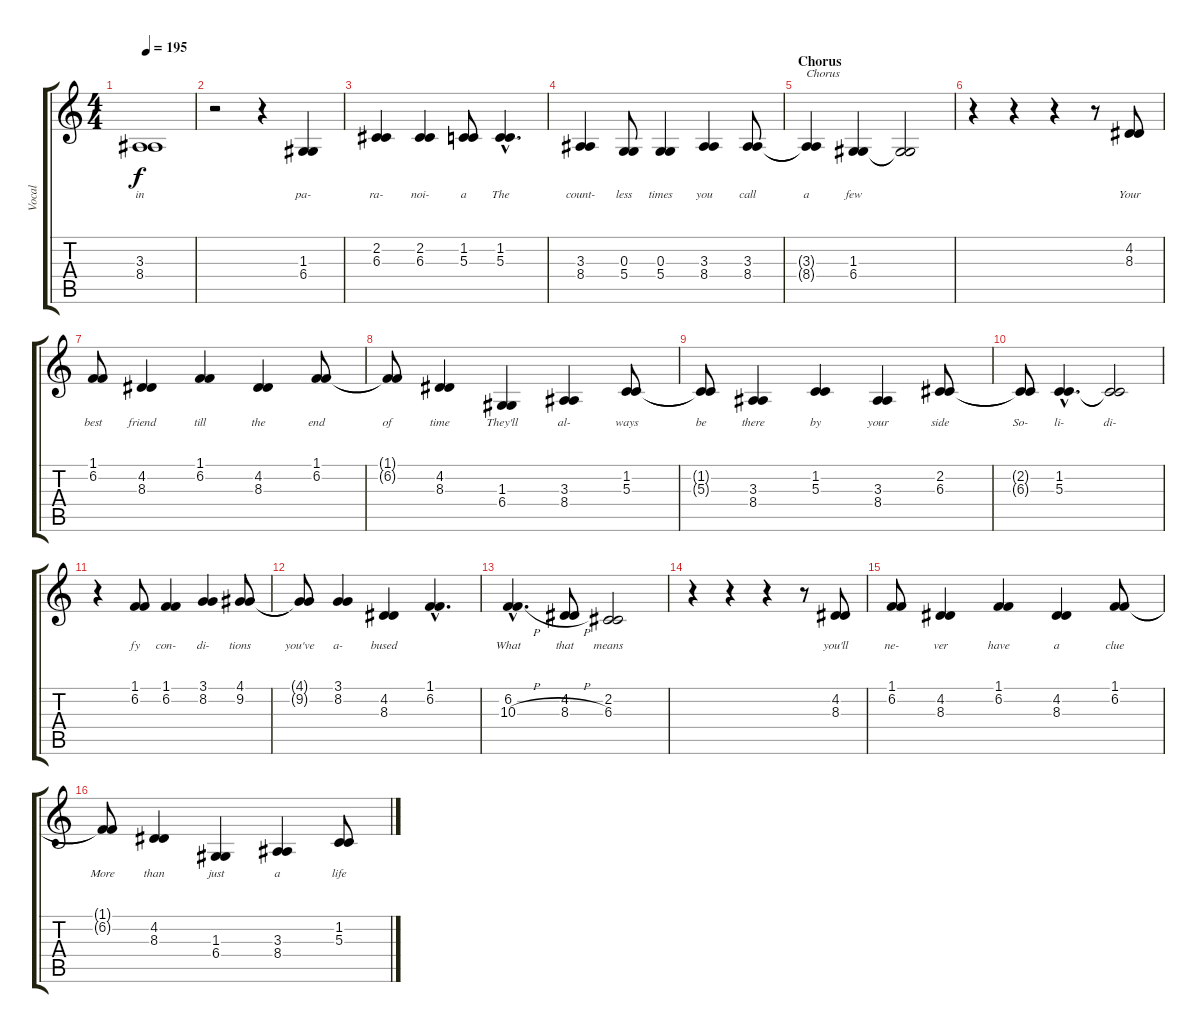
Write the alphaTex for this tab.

\track ("Vocal" "Vocal") {instrument oboe}
\staff {score tabs}
\tuning (E4 B3 G3 D3 A2 E2) {hide}
\ts (4 4)
\tempo 195
\clef g2
\ks c
(3.3 8.4).1{lyrics (0 "in") lyrics (1 "") lyrics (2 "") lyrics (3 "") lyrics (4 "") dy f} |
r.2 r.4 (1.3 6.4).4{lyrics (0 "pa-") lyrics (1 "") lyrics (2 "") lyrics (3 "") lyrics (4 "")} |
(2.2 6.3).4{lyrics (0 "ra-") lyrics (1 "") lyrics (2 "") lyrics (3 "") lyrics (4 "")} (2.2 6.3).4{lyrics (0 "noi-") lyrics (1 "") lyrics (2 "") lyrics (3 "") lyrics (4 "")} (1.2 5.3).8{lyrics (0 "a") lyrics (1 "") lyrics (2 "") lyrics (3 "") lyrics (4 "")} (1.2{hac} 5.3{hac}).4{d lyrics (0 "The") lyrics (1 "") lyrics (2 "") lyrics (3 "") lyrics (4 "")} |
(3.3 8.4).4{lyrics (0 "count-") lyrics (1 "") lyrics (2 "") lyrics (3 "") lyrics (4 "")} (0.3 5.4).8{lyrics (0 "less") lyrics (1 "") lyrics (2 "") lyrics (3 "") lyrics (4 "")} (0.3 5.4).4{lyrics (0 "times") lyrics (1 "") lyrics (2 "") lyrics (3 "") lyrics (4 "")} (3.3 8.4).4{lyrics (0 "you") lyrics (1 "") lyrics (2 "") lyrics (3 "") lyrics (4 "")} (3.3 8.4).8{lyrics (0 "call") lyrics (1 "") lyrics (2 "") lyrics (3 "") lyrics (4 "")} |
\section ("" "Chorus")
(3.3{t} 8.4{t}).4{txt "Chorus" lyrics (0 "a") lyrics (1 "") lyrics (2 "") lyrics (3 "") lyrics (4 "")} (1.3 6.4).4{lyrics (0 "few") lyrics (1 "") lyrics (2 "") lyrics (3 "") lyrics (4 "")} (1.3{t} 6.4{t}).2{lyrics (0 "") lyrics (1 "") lyrics (2 "") lyrics (3 "") lyrics (4 "")} |
r.4 r.4 r.4 r.8 (4.2 8.3).8{lyrics (0 "Your") lyrics (1 "") lyrics (2 "") lyrics (3 "") lyrics (4 "")} |
(1.1 6.2).8{lyrics (0 "best") lyrics (1 "") lyrics (2 "") lyrics (3 "") lyrics (4 "")} (4.2 8.3).4{lyrics (0 "friend") lyrics (1 "") lyrics (2 "") lyrics (3 "") lyrics (4 "")} (1.1 6.2).4{lyrics (0 "till") lyrics (1 "") lyrics (2 "") lyrics (3 "") lyrics (4 "")} (4.2 8.3).4{lyrics (0 "the") lyrics (1 "") lyrics (2 "") lyrics (3 "") lyrics (4 "")} (1.1 6.2).8{lyrics (0 "end") lyrics (1 "") lyrics (2 "") lyrics (3 "") lyrics (4 "")} |
(1.1{t} 6.2{t}).8{lyrics (0 "of") lyrics (1 "") lyrics (2 "") lyrics (3 "") lyrics (4 "")} (4.2 8.3).4{lyrics (0 "time") lyrics (1 "") lyrics (2 "") lyrics (3 "") lyrics (4 "")} (1.3 6.4).4{lyrics (0 "They'll") lyrics (1 "") lyrics (2 "") lyrics (3 "") lyrics (4 "")} (3.3 8.4).4{lyrics (0 "al-") lyrics (1 "") lyrics (2 "") lyrics (3 "") lyrics (4 "")} (1.2 5.3).8{lyrics (0 "ways") lyrics (1 "") lyrics (2 "") lyrics (3 "") lyrics (4 "")} |
(1.2{t} 5.3{t}).8{lyrics (0 "be") lyrics (1 "") lyrics (2 "") lyrics (3 "") lyrics (4 "")} (3.3 8.4).4{lyrics (0 "there") lyrics (1 "") lyrics (2 "") lyrics (3 "") lyrics (4 "")} (1.2 5.3).4{lyrics (0 "by") lyrics (1 "") lyrics (2 "") lyrics (3 "") lyrics (4 "")} (3.3 8.4).4{lyrics (0 "your") lyrics (1 "") lyrics (2 "") lyrics (3 "") lyrics (4 "")} (2.2 6.3).8{lyrics (0 "side") lyrics (1 "") lyrics (2 "") lyrics (3 "") lyrics (4 "")} |
(2.2{t} 6.3{t}).8{lyrics (0 "So-") lyrics (1 "") lyrics (2 "") lyrics (3 "") lyrics (4 "")} (1.2{hac} 5.3{hac}).4{d lyrics (0 "li-") lyrics (1 "") lyrics (2 "") lyrics (3 "") lyrics (4 "")} (1.2{t} 5.3{t}).2{lyrics (0 "di-") lyrics (1 "") lyrics (2 "") lyrics (3 "") lyrics (4 "")} |
r.4 (1.1 6.2).8{lyrics (0 "fy") lyrics (1 "") lyrics (2 "") lyrics (3 "") lyrics (4 "")} (1.1 6.2).4{lyrics (0 "con-") lyrics (1 "") lyrics (2 "") lyrics (3 "") lyrics (4 "")} (3.1 8.2).4{lyrics (0 "di-") lyrics (1 "") lyrics (2 "") lyrics (3 "") lyrics (4 "")} (4.1 9.2).8{lyrics (0 "tions") lyrics (1 "") lyrics (2 "") lyrics (3 "") lyrics (4 "")} |
(4.1{t} 9.2{t}).8{lyrics (0 "you've") lyrics (1 "") lyrics (2 "") lyrics (3 "") lyrics (4 "")} (3.1 8.2).4{lyrics (0 "a-") lyrics (1 "") lyrics (2 "") lyrics (3 "") lyrics (4 "")} (4.2 8.3).4{lyrics (0 "bused") lyrics (1 "") lyrics (2 "") lyrics (3 "") lyrics (4 "")} (1.1{hac} 6.2{hac}).4{d lyrics (0 "") lyrics (1 "") lyrics (2 "") lyrics (3 "") lyrics (4 "")} |
(6.2{h hac} 10.3{h hac}).4{d lyrics (0 "What") lyrics (1 "") lyrics (2 "") lyrics (3 "") lyrics (4 "")} (4.2{h} 8.3{h}).8{lyrics (0 "that") lyrics (1 "") lyrics (2 "") lyrics (3 "") lyrics (4 "")} (2.2 6.3).2{lyrics (0 "means") lyrics (1 "") lyrics (2 "") lyrics (3 "") lyrics (4 "")} |
r.4 r.4 r.4 r.8 (4.2 8.3).8{lyrics (0 "you'll") lyrics (1 "") lyrics (2 "") lyrics (3 "") lyrics (4 "")} |
(1.1 6.2).8{lyrics (0 "ne-") lyrics (1 "") lyrics (2 "") lyrics (3 "") lyrics (4 "")} (4.2 8.3).4{lyrics (0 "ver") lyrics (1 "") lyrics (2 "") lyrics (3 "") lyrics (4 "")} (1.1 6.2).4{lyrics (0 "have") lyrics (1 "") lyrics (2 "") lyrics (3 "") lyrics (4 "")} (4.2 8.3).4{lyrics (0 "a") lyrics (1 "") lyrics (2 "") lyrics (3 "") lyrics (4 "")} (1.1 6.2).8{lyrics (0 "clue") lyrics (1 "") lyrics (2 "") lyrics (3 "") lyrics (4 "")} |
(1.1{t} 6.2{t}).8{lyrics (0 "More") lyrics (1 "") lyrics (2 "") lyrics (3 "") lyrics (4 "")} (4.2 8.3).4{lyrics (0 "than") lyrics (1 "") lyrics (2 "") lyrics (3 "") lyrics (4 "")} (1.3 6.4).4{lyrics (0 "just") lyrics (1 "") lyrics (2 "") lyrics (3 "") lyrics (4 "")} (3.3 8.4).4{lyrics (0 "a") lyrics (1 "") lyrics (2 "") lyrics (3 "") lyrics (4 "")} (1.2 5.3).8{lyrics (0 "life") lyrics (1 "") lyrics (2 "") lyrics (3 "") lyrics (4 "")}
